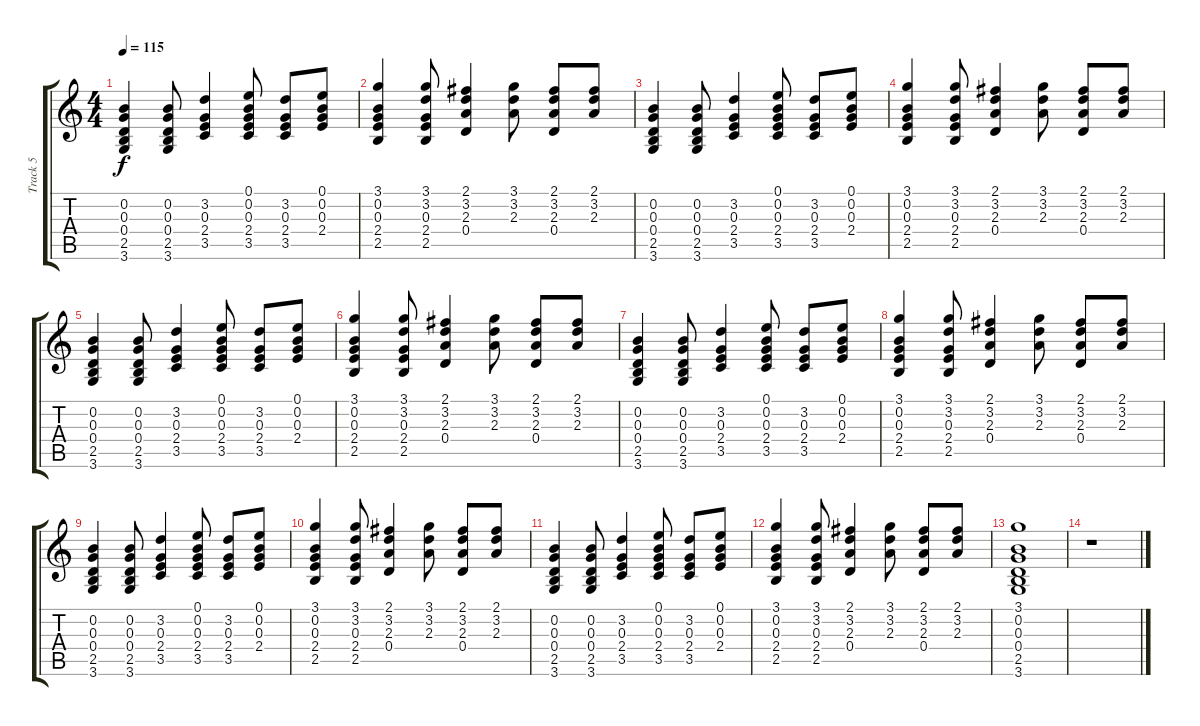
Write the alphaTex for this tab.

\track ("Track 5" "Track 5") {instrument electricguitarmuted}
\staff {score tabs}
\tuning (E4 B3 G3 D3 A2 E2) {hide}
\ts (4 4)
\tempo 115
\clef g2
\ks c
(0.2 0.3 0.4 2.5 3.6).4{dy f} (0.2 0.3 0.4 2.5 3.6).8 (3.2 0.3 2.4 3.5).4 (0.1 0.2 0.3 2.4 3.5).8 (3.2 0.3 2.4 3.5).8 (0.1 0.2 0.3 2.4).8 |
(3.1 0.2 0.3 2.4 2.5).4 (3.1 3.2 0.3 2.4 2.5).8 (2.1 3.2 2.3 0.4).4 (3.1 3.2 2.3).8 (2.1 3.2 2.3 0.4).8 (2.1 3.2 2.3).8 |
(0.2 0.3 0.4 2.5 3.6).4 (0.2 0.3 0.4 2.5 3.6).8 (3.2 0.3 2.4 3.5).4 (0.1 0.2 0.3 2.4 3.5).8 (3.2 0.3 2.4 3.5).8 (0.1 0.2 0.3 2.4).8 |
(3.1 0.2 0.3 2.4 2.5).4 (3.1 3.2 0.3 2.4 2.5).8 (2.1 3.2 2.3 0.4).4 (3.1 3.2 2.3).8 (2.1 3.2 2.3 0.4).8 (2.1 3.2 2.3).8 |
(0.2 0.3 0.4 2.5 3.6).4 (0.2 0.3 0.4 2.5 3.6).8 (3.2 0.3 2.4 3.5).4 (0.1 0.2 0.3 2.4 3.5).8 (3.2 0.3 2.4 3.5).8 (0.1 0.2 0.3 2.4).8 |
(3.1 0.2 0.3 2.4 2.5).4 (3.1 3.2 0.3 2.4 2.5).8 (2.1 3.2 2.3 0.4).4 (3.1 3.2 2.3).8 (2.1 3.2 2.3 0.4).8 (2.1 3.2 2.3).8 |
(0.2 0.3 0.4 2.5 3.6).4 (0.2 0.3 0.4 2.5 3.6).8 (3.2 0.3 2.4 3.5).4 (0.1 0.2 0.3 2.4 3.5).8 (3.2 0.3 2.4 3.5).8 (0.1 0.2 0.3 2.4).8 |
(3.1 0.2 0.3 2.4 2.5).4 (3.1 3.2 0.3 2.4 2.5).8 (2.1 3.2 2.3 0.4).4 (3.1 3.2 2.3).8 (2.1 3.2 2.3 0.4).8 (2.1 3.2 2.3).8 |
(0.2 0.3 0.4 2.5 3.6).4 (0.2 0.3 0.4 2.5 3.6).8 (3.2 0.3 2.4 3.5).4 (0.1 0.2 0.3 2.4 3.5).8 (3.2 0.3 2.4 3.5).8 (0.1 0.2 0.3 2.4).8 |
(3.1 0.2 0.3 2.4 2.5).4 (3.1 3.2 0.3 2.4 2.5).8 (2.1 3.2 2.3 0.4).4 (3.1 3.2 2.3).8 (2.1 3.2 2.3 0.4).8 (2.1 3.2 2.3).8 |
(0.2 0.3 0.4 2.5 3.6).4 (0.2 0.3 0.4 2.5 3.6).8 (3.2 0.3 2.4 3.5).4 (0.1 0.2 0.3 2.4 3.5).8 (3.2 0.3 2.4 3.5).8 (0.1 0.2 0.3 2.4).8 |
(3.1 0.2 0.3 2.4 2.5).4 (3.1 3.2 0.3 2.4 2.5).8 (2.1 3.2 2.3 0.4).4 (3.1 3.2 2.3).8 (2.1 3.2 2.3 0.4).8 (2.1 3.2 2.3).8 |
(3.1 0.2 0.3 0.4 2.5 3.6).1 |
r.1
